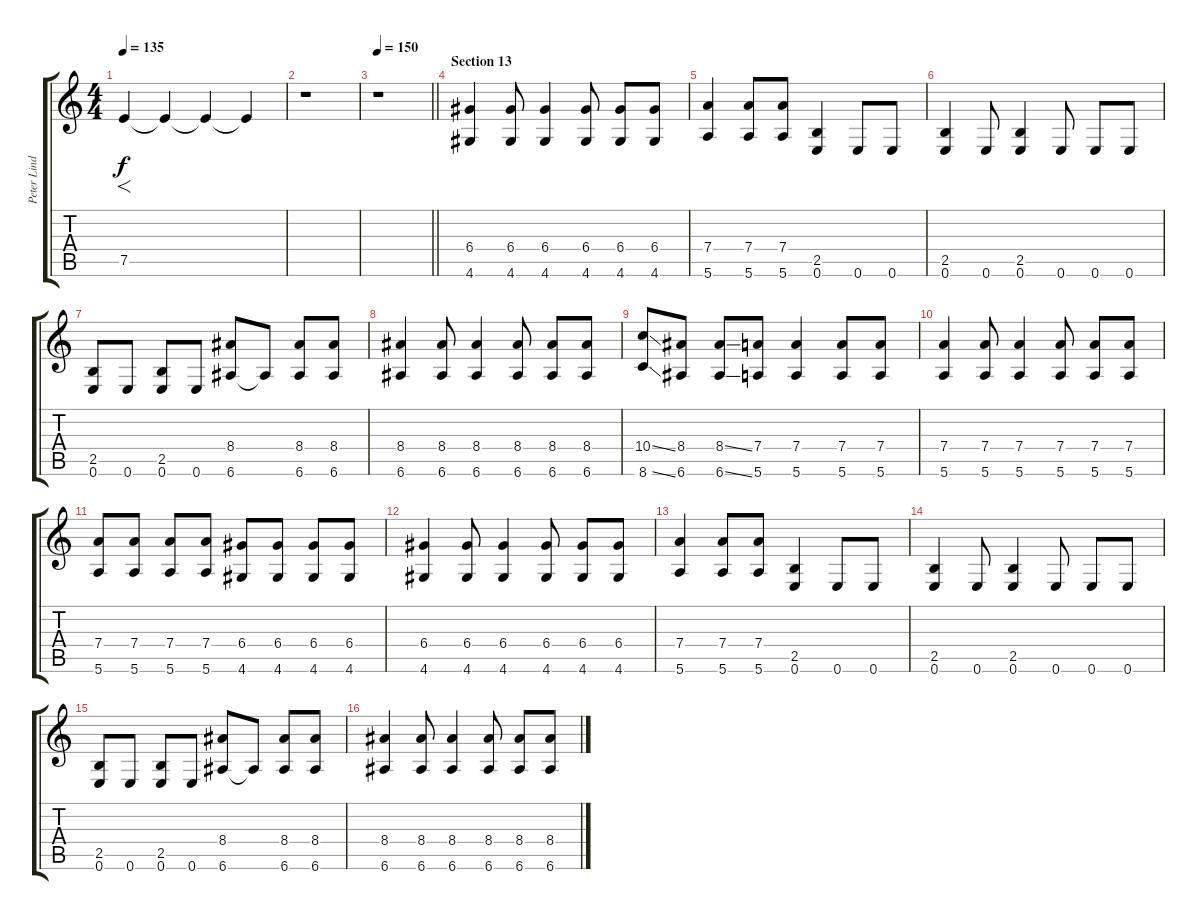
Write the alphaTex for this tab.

\track ("Peter Lindgren" "Peter Lind") {instrument distortionguitar}
\staff {score tabs}
\tuning (E4 B3 G3 D3 A2 E2) {hide}
\ts (4 4)
\tempo 135
\clef g2
\ks c
7.5.4{f dy f} 7.5{t}.4 7.5{t}.4{volume 4} 7.5{t}.4 |
r.1 |
\tempo 150
\barLineRight lightlight
r.1 |
\section ("" "Section 13")
(6.4 4.6).4{volume 16} (6.4 4.6).8 (6.4 4.6).4 (6.4 4.6).8 (6.4 4.6).8 (6.4 4.6).8 |
(7.4 5.6).4 (7.4 5.6).8 (7.4 5.6).8 (2.5 0.6).4 0.6.8 0.6.8 |
(2.5 0.6).4 0.6.8 (2.5 0.6).4 0.6.8 0.6.8 0.6.8 |
(2.5 0.6).8 0.6.8 (2.5 0.6).8 0.6.8 (8.4 6.6).8 6.6{t}.8 (8.4 6.6).8 (8.4 6.6).8 |
(8.4 6.6).4 (8.4 6.6).8 (8.4 6.6).4 (8.4 6.6).8 (8.4 6.6).8 (8.4 6.6).8 |
(10.4{ss} 8.6{ss}).8 (8.4 6.6).8 (8.4{ss} 6.6{ss}).8 (7.4 5.6).8 (7.4 5.6).4 (7.4 5.6).8 (7.4 5.6).8 |
(7.4 5.6).4 (7.4 5.6).8 (7.4 5.6).4 (7.4 5.6).8 (7.4 5.6).8 (7.4 5.6).8 |
(7.4 5.6).8 (7.4 5.6).8 (7.4 5.6).8 (7.4 5.6).8 (6.4 4.6).8 (6.4 4.6).8 (6.4 4.6).8 (6.4 4.6).8 |
(6.4 4.6).4 (6.4 4.6).8 (6.4 4.6).4 (6.4 4.6).8 (6.4 4.6).8 (6.4 4.6).8 |
(7.4 5.6).4 (7.4 5.6).8 (7.4 5.6).8 (2.5 0.6).4 0.6.8 0.6.8 |
(2.5 0.6).4 0.6.8 (2.5 0.6).4 0.6.8 0.6.8 0.6.8 |
(2.5 0.6).8 0.6.8 (2.5 0.6).8 0.6.8 (8.4 6.6).8 6.6{t}.8 (8.4 6.6).8 (8.4 6.6).8 |
(8.4 6.6).4 (8.4 6.6).8 (8.4 6.6).4 (8.4 6.6).8 (8.4 6.6).8 (8.4 6.6).8
